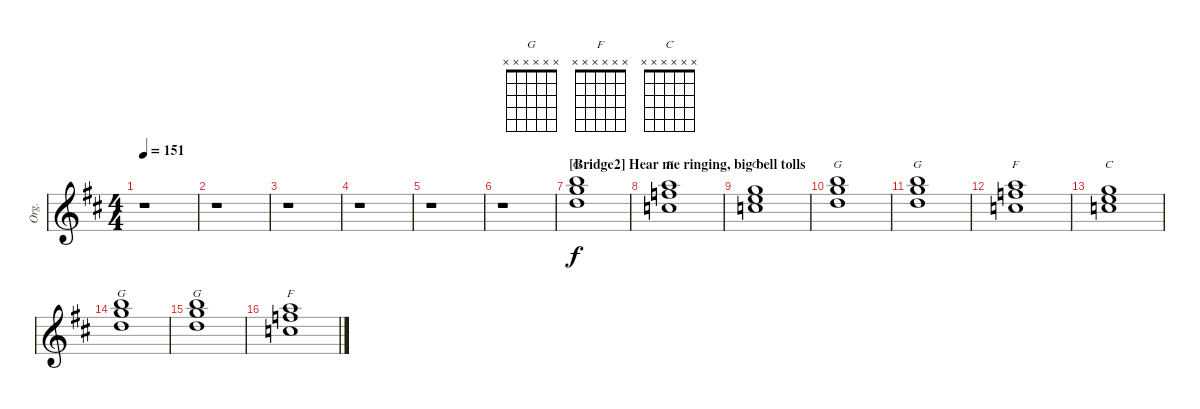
\bracketExtendMode groupsimilarinstruments
\track ("Organ" "Org.") {instrument acousticgrandpiano}
\staff {score}
\tuning (E4 B3 G3 D3 A2 E2)
\chord ("G" x x x x x x)
\chord ("F" x x x x x x)
\chord ("C" x x x x x x)
\ts (4 4)
\tempo 151
\clef g2
\ks d
r.1{dy f} |
r.1 |
r.1 |
r.1 |
r.1 |
r.1 |
\section ("" "[Bridge2] Hear me ringing, big bell tolls")
(24.2{acc forcenatural} 24.3{acc forcenatural} 24.4{acc forcenatural}).1{ch "G"} |
(22.2{acc forcenatural} 22.3{acc forcenatural} 22.4{acc forcenatural}).1{ch "F"} |
(17.3{acc forcenatural} 17.2{acc forcenatural} 15.1{acc forcenatural}).1{ch "C"} |
(24.2{acc forcenatural} 24.3{acc forcenatural} 24.4{acc forcenatural}).1{ch "G"} |
(24.2{acc forcenatural} 24.3{acc forcenatural} 24.4{acc forcenatural}).1{ch "G"} |
(22.2{acc forcenatural} 22.3{acc forcenatural} 22.4{acc forcenatural}).1{ch "F"} |
(17.3{acc forcenatural} 17.2{acc forcenatural} 15.1{acc forcenatural}).1{ch "C"} |
(24.2{acc forcenatural} 24.3{acc forcenatural} 24.4{acc forcenatural}).1{ch "G"} |
(24.2{acc forcenatural} 24.3{acc forcenatural} 24.4{acc forcenatural}).1{ch "G"} |
(22.2{acc forcenatural} 22.3{acc forcenatural} 22.4{acc forcenatural}).1{ch "F"}
